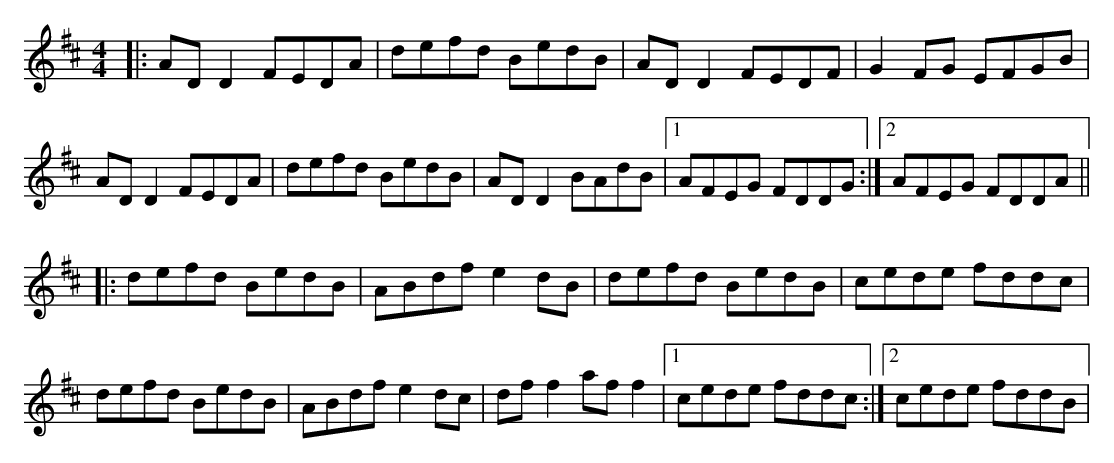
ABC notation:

X:1
M:4/4
K:D
|:AD D2 FEDA|defd BedB|AD D2 FEDF|G2FG EFGB|
AD D2 FEDA|defd BedB|AD D2 BAdB|1 AFEG FDDG:|2 AFEG FDDA||
|:defd BedB|ABdf e2dB|defd BedB|cede fddc|
defd BedB|ABdf e2dc|df f2 af f2|1 cede fddc:|2 cede fddB|
